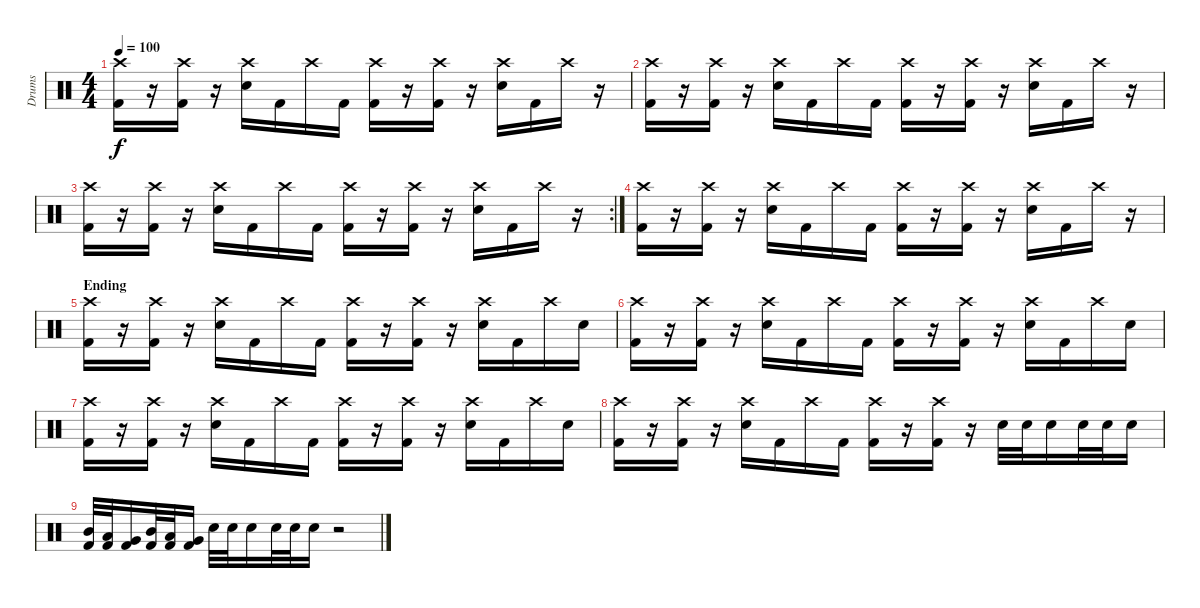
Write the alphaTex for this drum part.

\track ("Drums" "Drums") {instrument percussion}
\staff {score}
\articulation defaults
\ts (4 4)
\tempo 100
\clef neutral
\ks c
("Crash high (hit)" "Kick (hit) 2").16{dy f} r.16 ("Crash high (hit)" "Kick (hit) 2").16 r.16 ("Crash high (hit)" "Electric Snare (hit)").16 "Kick (hit) 2".16 "Crash high (hit)".16 "Kick (hit) 2".16 ("Crash high (hit)" "Kick (hit) 2").16 r.16 ("Crash high (hit)" "Kick (hit) 2").16 r.16 ("Crash high (hit)" "Electric Snare (hit)").16 "Kick (hit) 2".16 "Crash high (hit)".16 r.16 |
("Crash high (hit)" "Kick (hit) 2").16 r.16 ("Crash high (hit)" "Kick (hit) 2").16 r.16 ("Crash high (hit)" "Electric Snare (hit)").16 "Kick (hit) 2".16 "Crash high (hit)".16 "Kick (hit) 2".16 ("Crash high (hit)" "Kick (hit) 2").16 r.16 ("Crash high (hit)" "Kick (hit) 2").16 r.16 ("Crash high (hit)" "Electric Snare (hit)").16 "Kick (hit) 2".16 "Crash high (hit)".16 r.16 |
\rc 2
("Crash high (hit)" "Kick (hit) 2").16 r.16 ("Crash high (hit)" "Kick (hit) 2").16 r.16 ("Crash high (hit)" "Electric Snare (hit)").16 "Kick (hit) 2".16 "Crash high (hit)".16 "Kick (hit) 2".16 ("Crash high (hit)" "Kick (hit) 2").16 r.16 ("Crash high (hit)" "Kick (hit) 2").16 r.16 ("Crash high (hit)" "Electric Snare (hit)").16 "Kick (hit) 2".16 "Crash high (hit)".16 r.16 |
("Crash high (hit)" "Kick (hit) 2").16 r.16 ("Crash high (hit)" "Kick (hit) 2").16 r.16 ("Crash high (hit)" "Electric Snare (hit)").16 "Kick (hit) 2".16 "Crash high (hit)".16 "Kick (hit) 2".16 ("Crash high (hit)" "Kick (hit) 2").16 r.16 ("Crash high (hit)" "Kick (hit) 2").16 r.16 ("Crash high (hit)" "Electric Snare (hit)").16 "Kick (hit) 2".16 "Crash high (hit)".16 r.16 |
\section ("" "Ending")
("Crash high (hit)" "Kick (hit) 2").16 r.16 ("Crash high (hit)" "Kick (hit) 2").16 r.16 ("Crash high (hit)" "Electric Snare (hit)").16 "Kick (hit) 2".16 "Crash high (hit)".16 "Kick (hit) 2".16 ("Crash high (hit)" "Kick (hit) 2").16 r.16 ("Crash high (hit)" "Kick (hit) 2").16 r.16 ("Crash high (hit)" "Electric Snare (hit)").16 "Kick (hit) 2".16 "Crash high (hit)".16 "Electric Snare (hit)".16 |
("Crash high (hit)" "Kick (hit) 2").16 r.16 ("Crash high (hit)" "Kick (hit) 2").16 r.16 ("Crash high (hit)" "Electric Snare (hit)").16 "Kick (hit) 2".16 "Crash high (hit)".16 "Kick (hit) 2".16 ("Crash high (hit)" "Kick (hit) 2").16 r.16 ("Crash high (hit)" "Kick (hit) 2").16 r.16 ("Crash high (hit)" "Electric Snare (hit)").16 "Kick (hit) 2".16 "Crash high (hit)".16 "Electric Snare (hit)".16 |
("Crash high (hit)" "Kick (hit) 2").16 r.16 ("Crash high (hit)" "Kick (hit) 2").16 r.16 ("Crash high (hit)" "Electric Snare (hit)").16 "Kick (hit) 2".16 "Crash high (hit)".16 "Kick (hit) 2".16 ("Crash high (hit)" "Kick (hit) 2").16 r.16 ("Crash high (hit)" "Kick (hit) 2").16 r.16 ("Crash high (hit)" "Electric Snare (hit)").16 "Kick (hit) 2".16 "Crash high (hit)".16 "Electric Snare (hit)".16 |
("Crash high (hit)" "Kick (hit) 2").16 r.16 ("Crash high (hit)" "Kick (hit) 2").16 r.16 ("Crash high (hit)" "Electric Snare (hit)").16 "Kick (hit) 2".16 "Crash high (hit)".16 "Kick (hit) 2".16 ("Crash high (hit)" "Kick (hit) 2").16 r.16 ("Crash high (hit)" "Kick (hit) 2").16 r.16 "Electric Snare (hit)".32 "Electric Snare (hit)".32 "Electric Snare (hit)".16 "Electric Snare (hit)".32 "Electric Snare (hit)".32 "Electric Snare (hit)".16 |
("Mid Tom (hit)" "Kick (hit) 2").32 ("Low Tom (hit)" "Kick (hit) 2").32 ("Very Low Tom (hit)" "Kick (hit) 2").16 ("Mid Tom (hit)" "Kick (hit) 2").32 ("Low Tom (hit)" "Kick (hit) 2").32 ("Very Low Tom (hit)" "Kick (hit) 2").16 "Electric Snare (hit)".32 "Electric Snare (hit)".32 "Electric Snare (hit)".16 "Electric Snare (hit)".32 "Electric Snare (hit)".32 "Electric Snare (hit)".16 r.2
